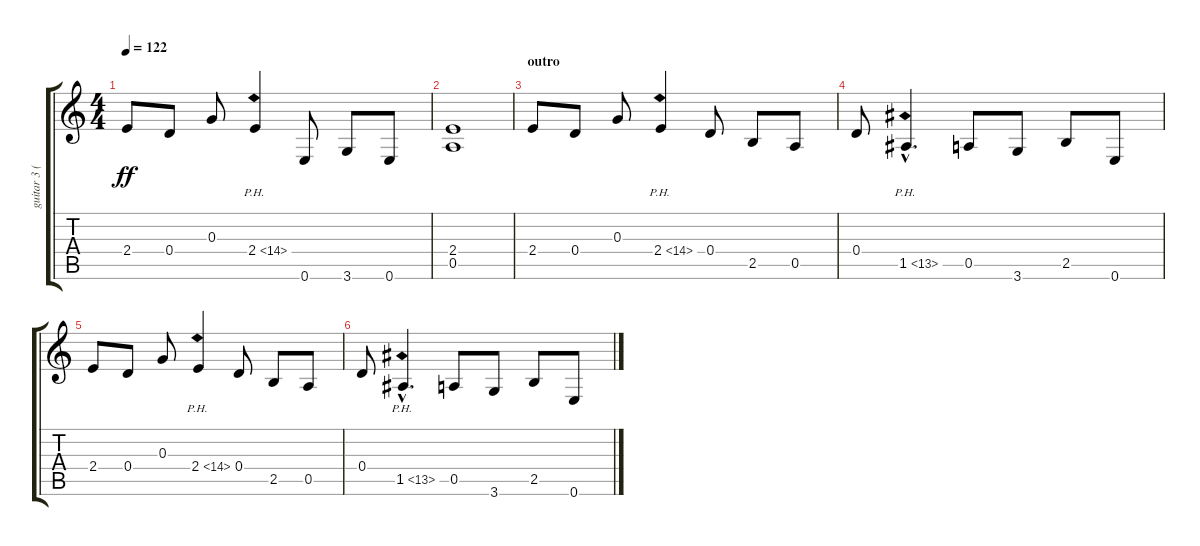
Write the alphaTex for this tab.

\track ("guitar 3 (right)" "guitar 3 (") {instrument distortionguitar}
\staff {score tabs}
\tuning (E4 B3 G3 D3 A2 E2) {hide}
\ts (4 4)
\tempo 122
\clef g2
\ks c
2.4.8{dy ff} 0.4.8 0.3.8 2.4{ph 12}.4 0.6.8 3.6.8 0.6.8 |
(2.4 0.5).1 |
\section ("" "outro")
2.4.8 0.4.8 0.3.8 2.4{ph 12}.4 0.4.8 2.5.8 0.5.8 |
0.4.8 1.5{ph 12 hac}.4{d} 0.5.8 3.6.8 2.5.8 0.6.8 |
2.4.8 0.4.8 0.3.8 2.4{ph 12}.4 0.4.8 2.5.8 0.5.8 |
0.4.8 1.5{ph 12 hac}.4{d} 0.5.8 3.6.8 2.5.8 0.6.8
